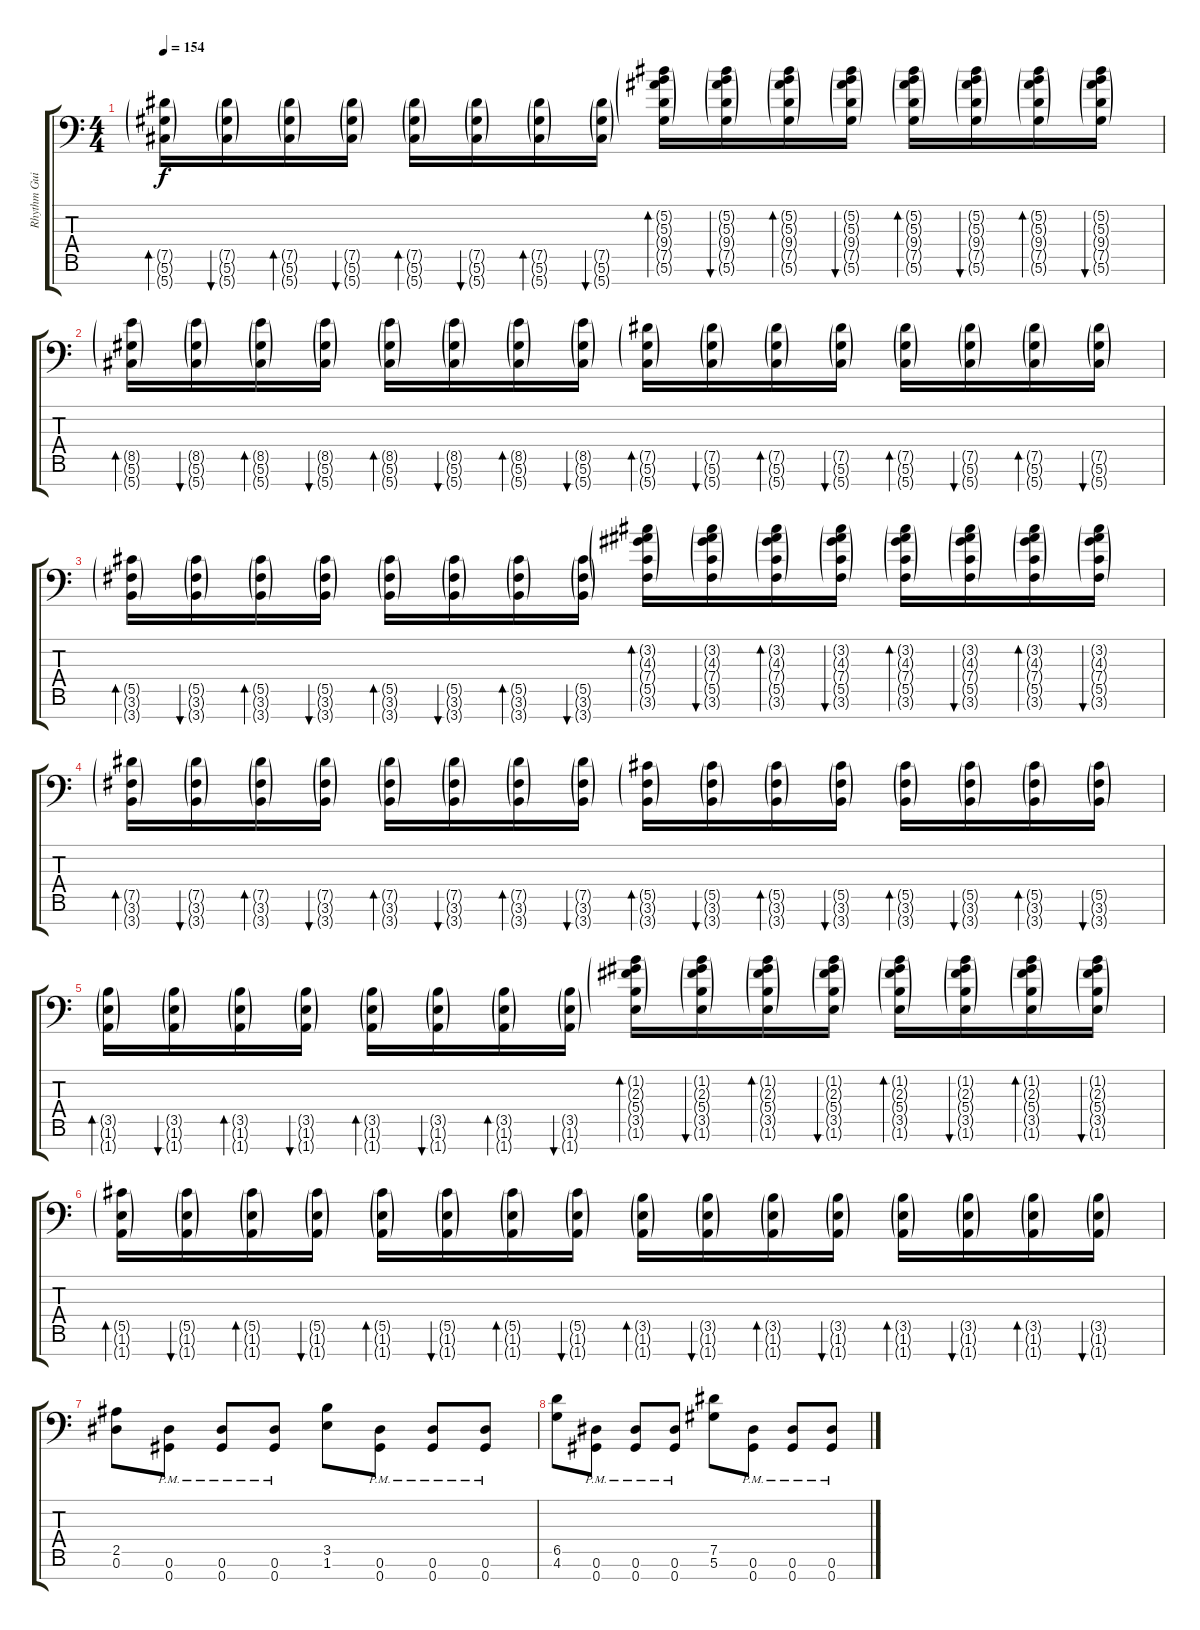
\track ("Rhythm Guitar" "Rhythm Gui") {instrument distortionguitar}
\staff {score tabs}
\tuning (Eb4 Bb3 Gb3 Db3 Ab2 Eb2 Ab1) {hide}
\ts (4 4)
\tempo 154
\clef f4
\ks c
(7.5{g} 5.6{g} 5.7{g}).16{bd 120 dy f} (7.5{g} 5.6{g} 5.7{g}).16{bu 120} (7.5{g} 5.6{g} 5.7{g}).16{bd 120} (7.5{g} 5.6{g} 5.7{g}).16{bu 120} (7.5{g} 5.6{g} 5.7{g}).16{bd 120} (7.5{g} 5.6{g} 5.7{g}).16{bu 120} (7.5{g} 5.6{g} 5.7{g}).16{bd 120} (7.5{g} 5.6{g} 5.7{g}).16{bu 120} (5.2{g} 5.3{g} 9.4{g} 7.5{g} 5.6{g}).16{bd 120} (5.2{g} 5.3{g} 9.4{g} 7.5{g} 5.6{g}).16{bu 120} (5.2{g} 5.3{g} 9.4{g} 7.5{g} 5.6{g}).16{bd 120} (5.2{g} 5.3{g} 9.4{g} 7.5{g} 5.6{g}).16{bu 120} (5.2{g} 5.3{g} 9.4{g} 7.5{g} 5.6{g}).16{bd 120} (5.2{g} 5.3{g} 9.4{g} 7.5{g} 5.6{g}).16{bu 120} (5.2{g} 5.3{g} 9.4{g} 7.5{g} 5.6{g}).16{bd 120} (5.2{g} 5.3{g} 9.4{g} 7.5{g} 5.6{g}).16{bu 120} |
(8.5{g} 5.6{g} 5.7{g}).16{bd 120} (8.5{g} 5.6{g} 5.7{g}).16{bu 120} (8.5{g} 5.6{g} 5.7{g}).16{bd 120} (8.5{g} 5.6{g} 5.7{g}).16{bu 120} (8.5{g} 5.6{g} 5.7{g}).16{bd 120} (8.5{g} 5.6{g} 5.7{g}).16{bu 120} (8.5{g} 5.6{g} 5.7{g}).16{bd 120} (8.5{g} 5.6{g} 5.7{g}).16{bu 120} (7.5{g} 5.6{g} 5.7{g}).16{bd 120} (7.5{g} 5.6{g} 5.7{g}).16{bu 120} (7.5{g} 5.6{g} 5.7{g}).16{bd 120} (7.5{g} 5.6{g} 5.7{g}).16{bu 120} (7.5{g} 5.6{g} 5.7{g}).16{bd 120} (7.5{g} 5.6{g} 5.7{g}).16{bu 120} (7.5{g} 5.6{g} 5.7{g}).16{bd 120} (7.5{g} 5.6{g} 5.7{g}).16{bu 120} |
(5.5{g} 3.6{g} 3.7{g}).16{bd 120} (5.5{g} 3.6{g} 3.7{g}).16{bu 120} (5.5{g} 3.6{g} 3.7{g}).16{bd 120} (5.5{g} 3.6{g} 3.7{g}).16{bu 120} (5.5{g} 3.6{g} 3.7{g}).16{bd 120} (5.5{g} 3.6{g} 3.7{g}).16{bu 120} (5.5{g} 3.6{g} 3.7{g}).16{bd 120} (5.5{g} 3.6{g} 3.7{g}).16{bu 120} (3.2{g} 4.3{g} 7.4{g} 5.5{g} 3.6{g}).16{bd 240} (3.2{g} 4.3{g} 7.4{g} 5.5{g} 3.6{g}).16{bu 120} (3.2{g} 4.3{g} 7.4{g} 5.5{g} 3.6{g}).16{bd 120} (3.2{g} 4.3{g} 7.4{g} 5.5{g} 3.6{g}).16{bu 120} (3.2{g} 4.3{g} 7.4{g} 5.5{g} 3.6{g}).16{bd 120} (3.2{g} 4.3{g} 7.4{g} 5.5{g} 3.6{g}).16{bu 120} (3.2{g} 4.3{g} 7.4{g} 5.5{g} 3.6{g}).16{bd 120} (3.2{g} 4.3{g} 7.4{g} 5.5{g} 3.6{g}).16{bu 120} |
(7.5{g} 3.6{g} 3.7{g}).16{bd 120} (7.5{g} 3.6{g} 3.7{g}).16{bu 120} (7.5{g} 3.6{g} 3.7{g}).16{bd 120} (7.5{g} 3.6{g} 3.7{g}).16{bu 120} (7.5{g} 3.6{g} 3.7{g}).16{bd 120} (7.5{g} 3.6{g} 3.7{g}).16{bu 120} (7.5{g} 3.6{g} 3.7{g}).16{bd 120} (7.5{g} 3.6{g} 3.7{g}).16{bu 120} (5.5{g} 3.6{g} 3.7{g}).16{bd 120} (5.5{g} 3.6{g} 3.7{g}).16{bu 120} (5.5{g} 3.6{g} 3.7{g}).16{bd 120} (5.5{g} 3.6{g} 3.7{g}).16{bu 120} (5.5{g} 3.6{g} 3.7{g}).16{bd 120} (5.5{g} 3.6{g} 3.7{g}).16{bu 120} (5.5{g} 3.6{g} 3.7{g}).16{bd 120} (5.5{g} 3.6{g} 3.7{g}).16{bu 120} |
(3.5{g} 1.6{g} 1.7{g}).16{bd 120} (3.5{g} 1.6{g} 1.7{g}).16{bu 120} (3.5{g} 1.6{g} 1.7{g}).16{bd 120} (3.5{g} 1.6{g} 1.7{g}).16{bu 120} (3.5{g} 1.6{g} 1.7{g}).16{bd 120} (3.5{g} 1.6{g} 1.7{g}).16{bu 120} (3.5{g} 1.6{g} 1.7{g}).16{bd 120} (3.5{g} 1.6{g} 1.7{g}).16{bu 120} (1.2{g} 2.3{g} 5.4{g} 3.5{g} 1.6{g}).16{bd 120} (1.2{g} 2.3{g} 5.4{g} 3.5{g} 1.6{g}).16{bu 120} (1.2{g} 2.3{g} 5.4{g} 3.5{g} 1.6{g}).16{bd 120} (1.2{g} 2.3{g} 5.4{g} 3.5{g} 1.6{g}).16{bu 120} (1.2{g} 2.3{g} 5.4{g} 3.5{g} 1.6{g}).16{bd 120} (1.2{g} 2.3{g} 5.4{g} 3.5{g} 1.6{g}).16{bu 120} (1.2{g} 2.3{g} 5.4{g} 3.5{g} 1.6{g}).16{bd 120} (1.2{g} 2.3{g} 5.4{g} 3.5{g} 1.6{g}).16{bu 120} |
(5.5{g} 1.6{g} 1.7{g}).16{bd 120} (5.5{g} 1.6{g} 1.7{g}).16{bu 120} (5.5{g} 1.6{g} 1.7{g}).16{bd 120} (5.5{g} 1.6{g} 1.7{g}).16{bu 120} (5.5{g} 1.6{g} 1.7{g}).16{bd 120} (5.5{g} 1.6{g} 1.7{g}).16{bu 120} (5.5{g} 1.6{g} 1.7{g}).16{bd 120} (5.5{g} 1.6{g} 1.7{g}).16{bu 120} (3.5{g} 1.6{g} 1.7{g}).16{bd 120} (3.5{g} 1.6{g} 1.7{g}).16{bu 120} (3.5{g} 1.6{g} 1.7{g}).16{bd 120} (3.5{g} 1.6{g} 1.7{g}).16{bu 120} (3.5{g} 1.6{g} 1.7{g}).16{bd 120} (3.5{g} 1.6{g} 1.7{g}).16{bu 120} (3.5{g} 1.6{g} 1.7{g}).16{bd 120} (3.5{g} 1.6{g} 1.7{g}).16{bu 120} |
(2.5 0.6).8 (0.6{pm} 0.7{pm}).8 (0.6{pm} 0.7{pm}).8 (0.6{pm} 0.7{pm}).8 (3.5 1.6).8 (0.6{pm} 0.7{pm}).8 (0.6{pm} 0.7{pm}).8 (0.6{pm} 0.7{pm}).8 |
(6.5 4.6).8 (0.6{pm} 0.7{pm}).8 (0.6{pm} 0.7{pm}).8 (0.6{pm} 0.7{pm}).8 (7.5 5.6).8 (0.6{pm} 0.7{pm}).8 (0.6{pm} 0.7{pm}).8 (0.6{pm} 0.7{pm}).8
